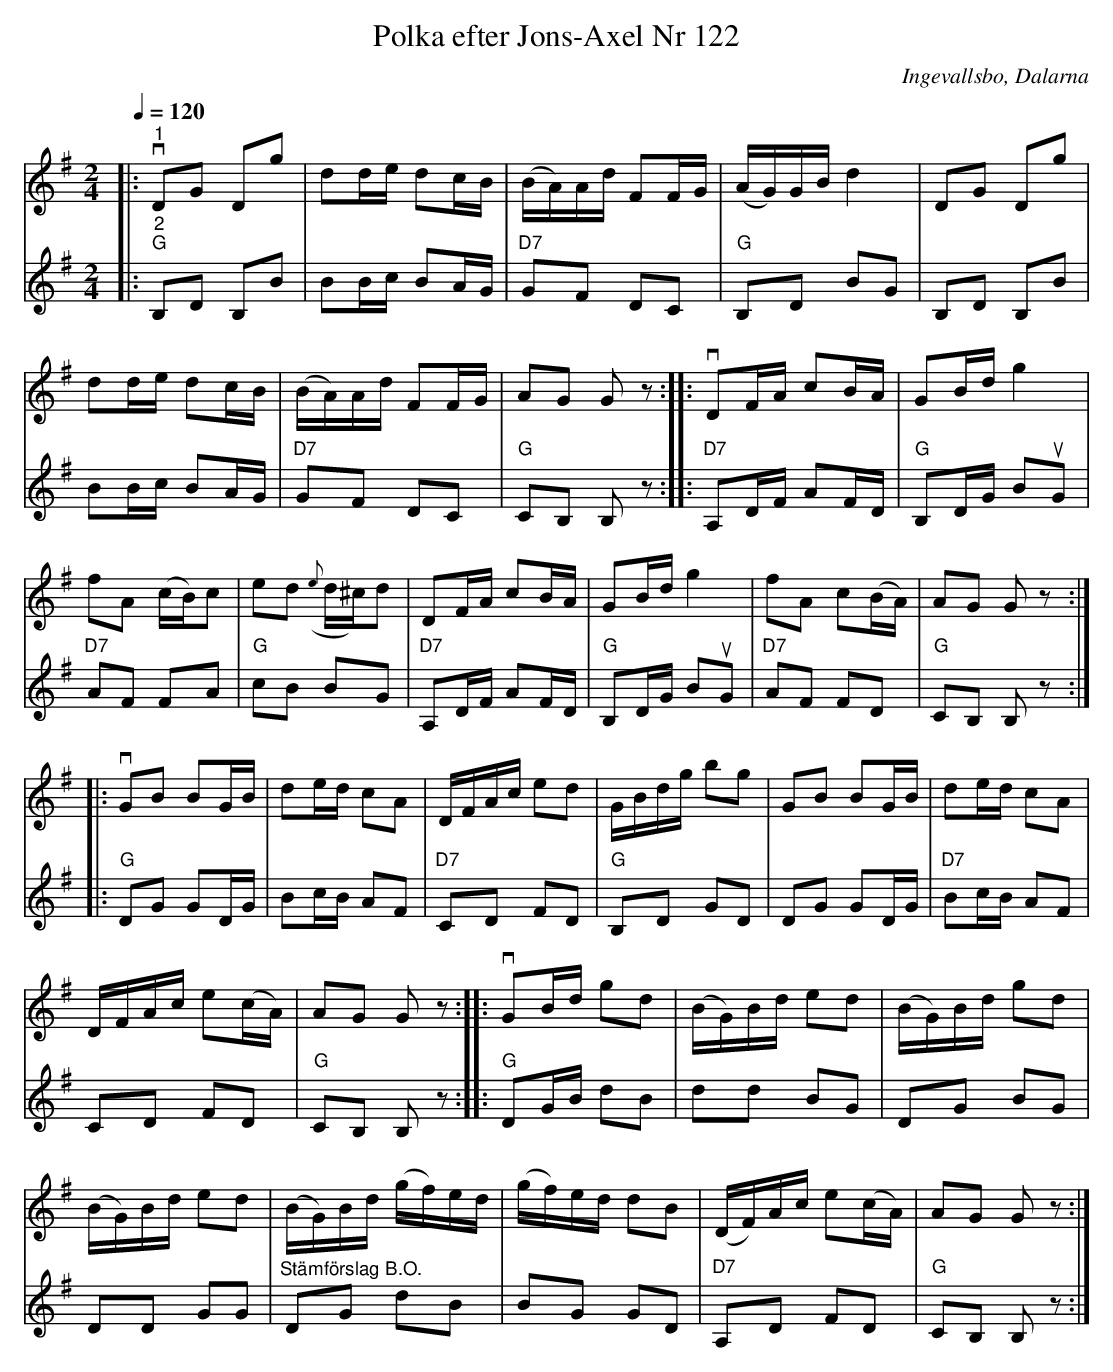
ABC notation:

X:1
T:Polka efter Jons-Axel Nr 122
O:Ingevallsbo, Dalarna
L:1/8
Q:1/4=120
M:2/4
K:G
V:1
|:"^1"v DG Dg | dd/e/ dc/B/ | (B/A/)A/d/ FF/G/ | (A/G/)G/B/ d2 | DG Dg |
dd/e/ dc/B/ | (B/A/)A/d/ FF/G/ | AG G z ::v DF/A/ cB/A/ | GB/d/ g2 |
 fA (c/B/)c | ed({e} d/^c/)d | DF/A/ cB/A/ | GB/d/ g2 | fA c(B/A/) | AG G z ::
v GB BG/B/ | de/d/ cA | D/F/A/c/ ed | G/B/d/g/ bg | GB BG/B/ | de/d/ cA |
D/F/A/c/ e(c/A/) | AG G z :: v GB/d/ gd | (B/G/)B/d/ ed | (B/G/)B/d/ gd |
(B/G/)B/d/ ed | (B/G/)B/d/ (g/f/)e/d/ | (g/f/)e/d/ dB | (D/F/)A/c/ e(c/A/) | AG G z :|
V:2
|:"^2""G" B,D B,B | BB/c/ BA/G/ |"D7" GF DC |"G" B,D BG | B,D B,B |
BB/c/ BA/G/ | "D7" GF DC | "G" CB, B, z ::"D7" A,D/F/ AF/D/ |"G" B,D/G/ BuG |
"D7" AF FA | "G" cB BG |"D7" A,D/F/ AF/D/ | "G" B,D/G/ BuG |"D7" AF FD |"G" CB, B, z ::
"G" DG GD/G/ | Bc/B/ AF | "D7" CD FD |"G" B,D GD | DG GD/G/ |"D7" Bc/B/ AF | CD FD |"G" CB, B, z ::
"G" DG/B/ dB | dd BG | DG BG | DD GG |  "^Stämförslag B.O."  DG dB | BG GD | "D7" A,D FD | "G" CB, B, z :|
